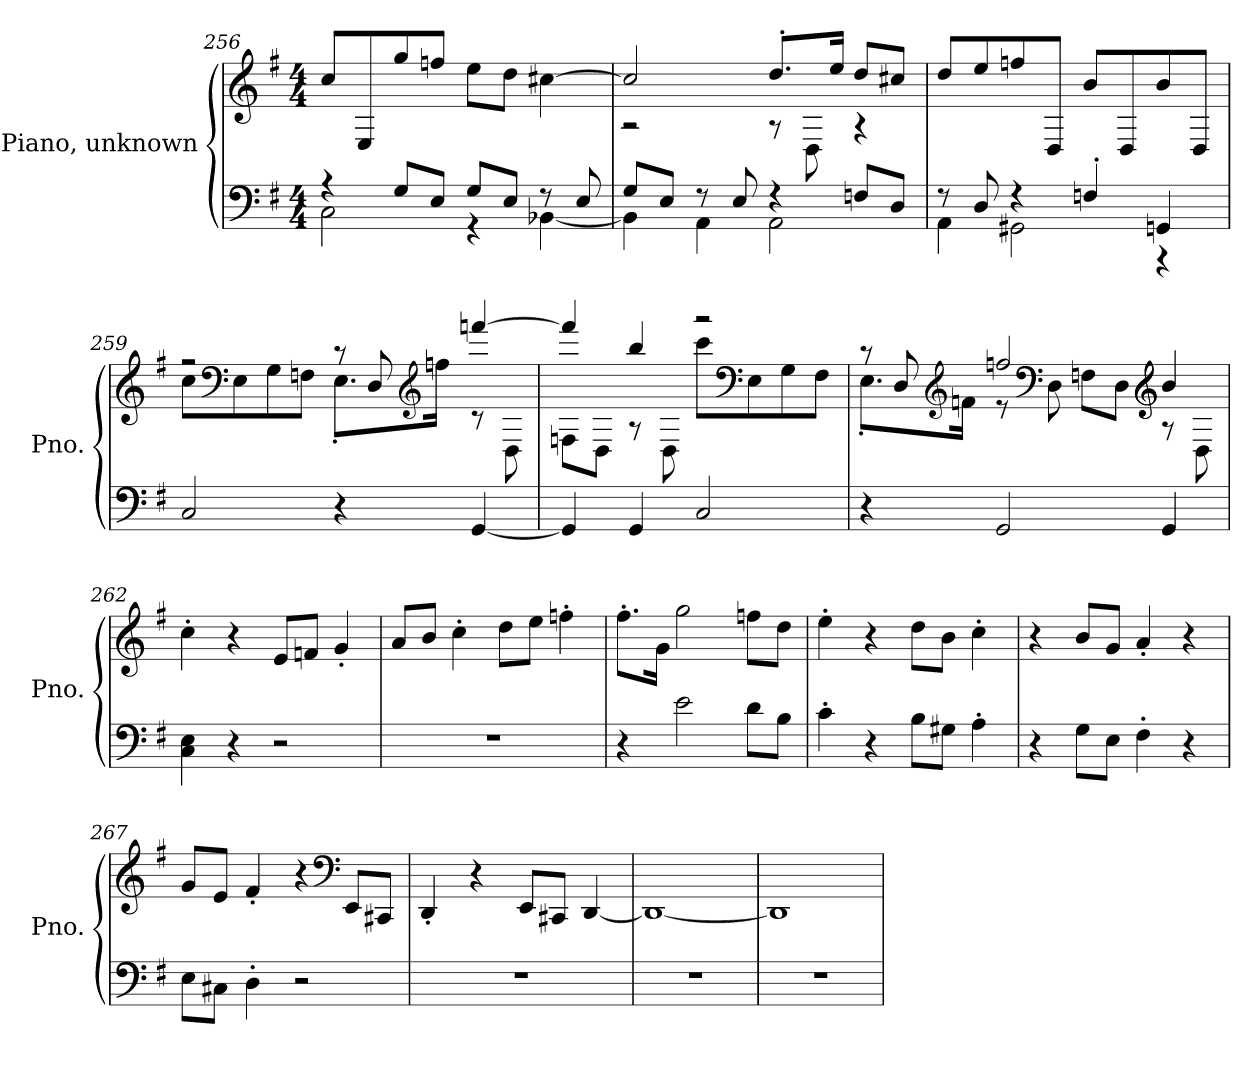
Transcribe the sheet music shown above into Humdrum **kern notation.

**kern	**kern
*part1	*part1
*staff2	*staff1
*I"Piano, unknown	*
*I'Pno.	*
*clefF4	*clefG2
*k[f#]	*k[f#]
*M4/4	*M4/4
=256	=256
*^	*
4r	2C\	8cc/L
.	.	8E/
8G/L	.	8gg/
8E/J	.	8ffn/J
8G/L	4r	8ee\L
8E/J	.	8dd\J
8r	[4BB-X\	[4cc#X\
8E/	.	.
=257	=257	=257
*	*	*^
8G/L	4BB-\]	2cc#/]	2r
8E/J	.	.	.
8r	4AA\	.	.
8E/	.	.	.
4r	2AA\	8.dd'/L	8r
.	.	.	8D\
.	.	16ee/Jk	.
8Fn/L	.	8dd/L	4r
8D/J	.	8cc#X/J	.
*	*	*v	*v
!!LO:LB:g=z
=258	=258	=258
8r	4AA\	8dd/L
8D/	.	8ee/
4r	2GG#X\	8ffn/
.	.	8D/J
4Fn'/	.	8b/L
.	.	8D/
4GGn/	4r	8b/
.	.	8D/J
*v	*v	*
=259	=259
*	*^
2C/	2r	8cc\L
*	*clefF4	*
.	.	8E\
.	.	8G\
.	.	8Fn\J
4r	8r	8.E'\L
.	8D/	.
*	*clefG2	*
.	.	16ffn\Jk
[4GG/	[4fffn/	8r
.	.	8D\
=260	=260	=260
4GG/]	4fff/]	8Fn\L
.	.	8D\J
4GG/	4bb/	8r
.	.	8D\
2C/	2r	8ccc\L
*	*clefF4	*
.	.	8E\
.	.	8G\
.	.	8F\J
!!LO:LB:g=z	!!
=261	=261	=261
4r	8r	8.E'\L
.	8D/	.
*	*clefG2	*
.	.	16fn\Jk
2GG/	2ffn/	8r
*	*clefF4	*
.	.	8D\
.	.	8Fn\L
.	.	8D\J
*	*clefG2	*
4GG/	4b/	8r
.	.	8D\
*	*v	*v
=262	=262
4C\ 4E\	4cc'\
4r	4r
2r	8e/L
.	8fn/J
.	4g'/
=263	=263
1r	8a/L
.	8b/J
.	4cc'\
.	8dd\L
.	8ee\J
.	4ffn'\
=264	=264
4r	8.ff#'\L
.	16g\Jk
2e\	2gg\
8d\L	8ffn\L
8B\J	8dd\J
=265	=265
4c'\	4ee'\
4r	4r
8B\L	8dd\L
8G#X\J	8b\J
4A'\	4cc'\
!!LO:LB:g=z
=266	=266
4r	4r
8G\L	8b/L
8E\J	8g/J
4F#'\	4a'/
4r	4r
=267	=267
8E\L	8g/L
8C#X\J	8e/J
4D'\	4f#'/
2r	4r
*	*clefF4
.	8EE/L
.	8CC#X/J
=268	=268
1r	4DD'/
.	4r
.	8EE/L
.	8CC#X/J
.	[4DD/
=269	=269
1r	1DD_
=270	=270
1r	1DD]
=	=
*-	*-
